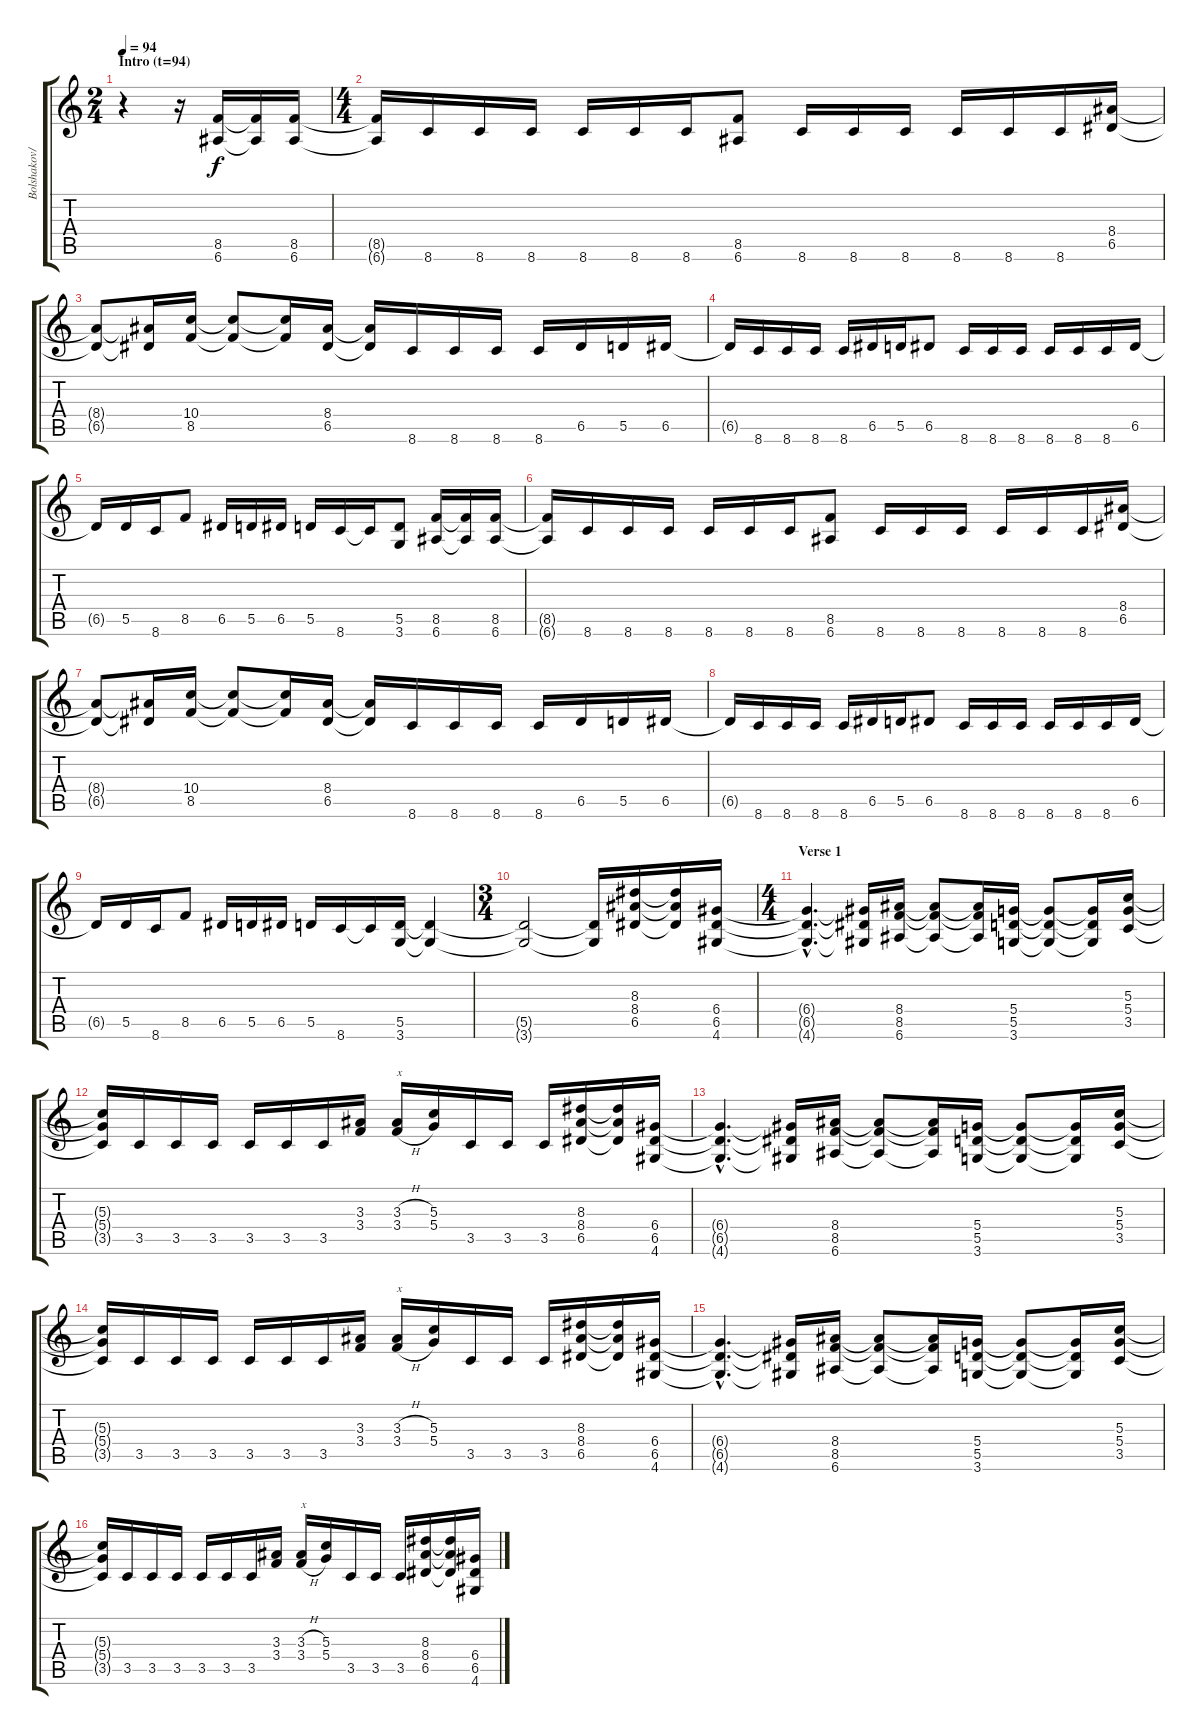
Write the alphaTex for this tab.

\track ("Bolshakov/Holstinin" "Bolshakov/") {instrument distortionguitar}
\staff {score tabs}
\tuning (E4 B3 G3 D3 A2 E2) {hide}
\ts (2 4)
\section ("" "Intro (t=94)")
\tempo 94
\clef g2
\ks c
r.4{dy f instrument distortionguitar} r.16 (8.5 6.6).16 (8.5{t} 6.6{t}).16 (8.5 6.6).16 |
\ts (4 4)
(8.5{t} 6.6{t}).16 8.6.16 8.6.16 8.6.16 8.6.16 8.6.16 8.6.16 (8.5 6.6).8 8.6.16 8.6.16 8.6.16 8.6.16 8.6.16 8.6.16 (8.4 6.5).16 |
(8.4{t} 6.5{t}).8 (8.4{t} 6.5{t}).16 (10.4 8.5).16 (10.4{t} 8.5{t}).8 (10.4{t} 8.5{t}).16 (8.4 6.5).16 (8.4{t} 6.5{t}).16 8.6.16 8.6.16 8.6.16 8.6.16 6.5.16 5.5.16 6.5.16 |
6.5{t}.16 8.6.16 8.6.16 8.6.16 8.6.16 6.5.16 5.5.16 6.5.8 8.6.16 8.6.16 8.6.16 8.6.16 8.6.16 8.6.16 6.5.16 |
6.5{t}.16 5.5.16 8.6.16 8.5.8 6.5.16 5.5.16 6.5.16 5.5.16 8.6.16 8.6{t}.16 (5.5 3.6).8 (8.5 6.6).16 (8.5{t} 6.6{t}).16 (8.5 6.6).16 |
(8.5{t} 6.6{t}).16 8.6.16 8.6.16 8.6.16 8.6.16 8.6.16 8.6.16 (8.5 6.6).8 8.6.16 8.6.16 8.6.16 8.6.16 8.6.16 8.6.16 (8.4 6.5).16 |
(8.4{t} 6.5{t}).8 (8.4{t} 6.5{t}).16 (10.4 8.5).16 (10.4{t} 8.5{t}).8 (10.4{t} 8.5{t}).16 (8.4 6.5).16 (8.4{t} 6.5{t}).16 8.6.16 8.6.16 8.6.16 8.6.16 6.5.16 5.5.16 6.5.16 |
6.5{t}.16 8.6.16 8.6.16 8.6.16 8.6.16 6.5.16 5.5.16 6.5.8 8.6.16 8.6.16 8.6.16 8.6.16 8.6.16 8.6.16 6.5.16 |
6.5{t}.16 5.5.16 8.6.16 8.5.8 6.5.16 5.5.16 6.5.16 5.5.16 8.6.16 8.6{t}.16 (5.5 3.6).16 (5.5{t} 3.6{t}).4 |
\ts (3 4)
(5.5{t} 3.6{t}).2 (5.5{t} 3.6{t}).16 (8.3 8.4 6.5).16 (8.3{t} 8.4{t} 6.5{t}).16 (6.4 6.5 4.6).16 |
\ts (4 4)
\section ("" "Verse 1")
(6.4{hac t} 6.5{hac t} 4.6{hac t}).4{d} (6.4{t} 6.5{t} 4.6{t}).16 (8.4 8.5 6.6).16 (8.4{t} 8.5{t} 6.6{t}).8 (8.4{t} 8.5{t} 6.6{t}).16 (5.4 5.5 3.6).16 (5.4{t} 5.5{t} 3.6{t}).8 (5.4{t} 5.5{t} 3.6{t}).16 (5.3 5.4 3.5).16 |
(5.3{t} 5.4{t} 3.5{t}).16 3.5.16 3.5.16 3.5.16 3.5.16 3.5.16 3.5.16 (3.3 3.4).16 (3.3{h} 3.4{h}).16{txt "x"} (5.3 5.4).16 3.5.16 3.5.16 3.5.16 (8.3 8.4 6.5).16 (8.3{t} 8.4{t} 6.5{t}).16 (6.4 6.5 4.6).16 |
(6.4{hac t} 6.5{hac t} 4.6{hac t}).4{d} (6.4{t} 6.5{t} 4.6{t}).16 (8.4 8.5 6.6).16 (8.4{t} 8.5{t} 6.6{t}).8 (8.4{t} 8.5{t} 6.6{t}).16 (5.4 5.5 3.6).16 (5.4{t} 5.5{t} 3.6{t}).8 (5.4{t} 5.5{t} 3.6{t}).16 (5.3 5.4 3.5).16 |
(5.3{t} 5.4{t} 3.5{t}).16 3.5.16 3.5.16 3.5.16 3.5.16 3.5.16 3.5.16 (3.3 3.4).16 (3.3{h} 3.4{h}).16{txt "x"} (5.3 5.4).16 3.5.16 3.5.16 3.5.16 (8.3 8.4 6.5).16 (8.3{t} 8.4{t} 6.5{t}).16 (6.4 6.5 4.6).16 |
(6.4{hac t} 6.5{hac t} 4.6{hac t}).4{d} (6.4{t} 6.5{t} 4.6{t}).16 (8.4 8.5 6.6).16 (8.4{t} 8.5{t} 6.6{t}).8 (8.4{t} 8.5{t} 6.6{t}).16 (5.4 5.5 3.6).16 (5.4{t} 5.5{t} 3.6{t}).8 (5.4{t} 5.5{t} 3.6{t}).16 (5.3 5.4 3.5).16 |
(5.3{t} 5.4{t} 3.5{t}).16 3.5.16 3.5.16 3.5.16 3.5.16 3.5.16 3.5.16 (3.3 3.4).16 (3.3{h} 3.4{h}).16{txt "x"} (5.3 5.4).16 3.5.16 3.5.16 3.5.16 (8.3 8.4 6.5).16 (8.3{t} 8.4{t} 6.5{t}).16 (6.4 6.5 4.6).16
